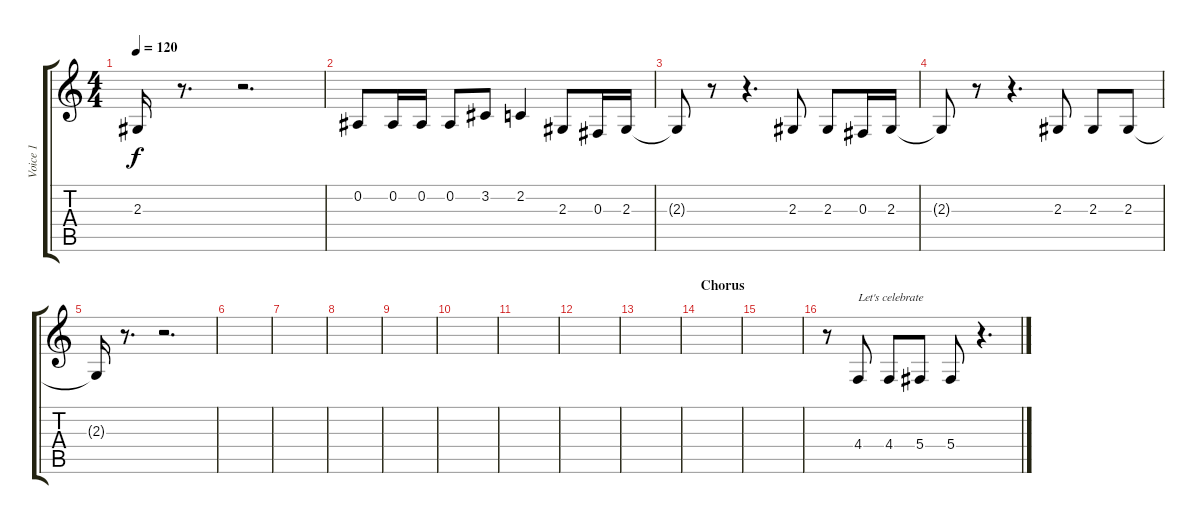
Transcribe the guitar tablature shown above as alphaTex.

\track ("Voice 1" "Voice 1") {instrument tenorsax}
\staff {score tabs}
\tuning (Eb4 Bb3 Gb3 Db3 Ab2 Eb2) {hide}
\ts (4 4)
\tempo 120
\clef g2
\ks c
2.3{t}.16{dy f} r.8{d} r.2{d} |
0.2.8 0.2.16 0.2.16 0.2.8 3.2.8 2.2.4 2.3.8 0.3.16 2.3.16 |
2.3{t}.8 r.8 r.4{d} 2.3.8 2.3.8 0.3.16 2.3.16 |
2.3{t}.8 r.8 r.4{d} 2.3.8 2.3.8 2.3.8 |
2.3{t}.16 r.8{d} r.2{d} |
|
|
|
|
|
|
|
|
\section ("" "Chorus")
|
|
r.8 4.4.8{txt "Let's celebrate"} 4.4.8 5.4.8 5.4.8 r.4{d}
